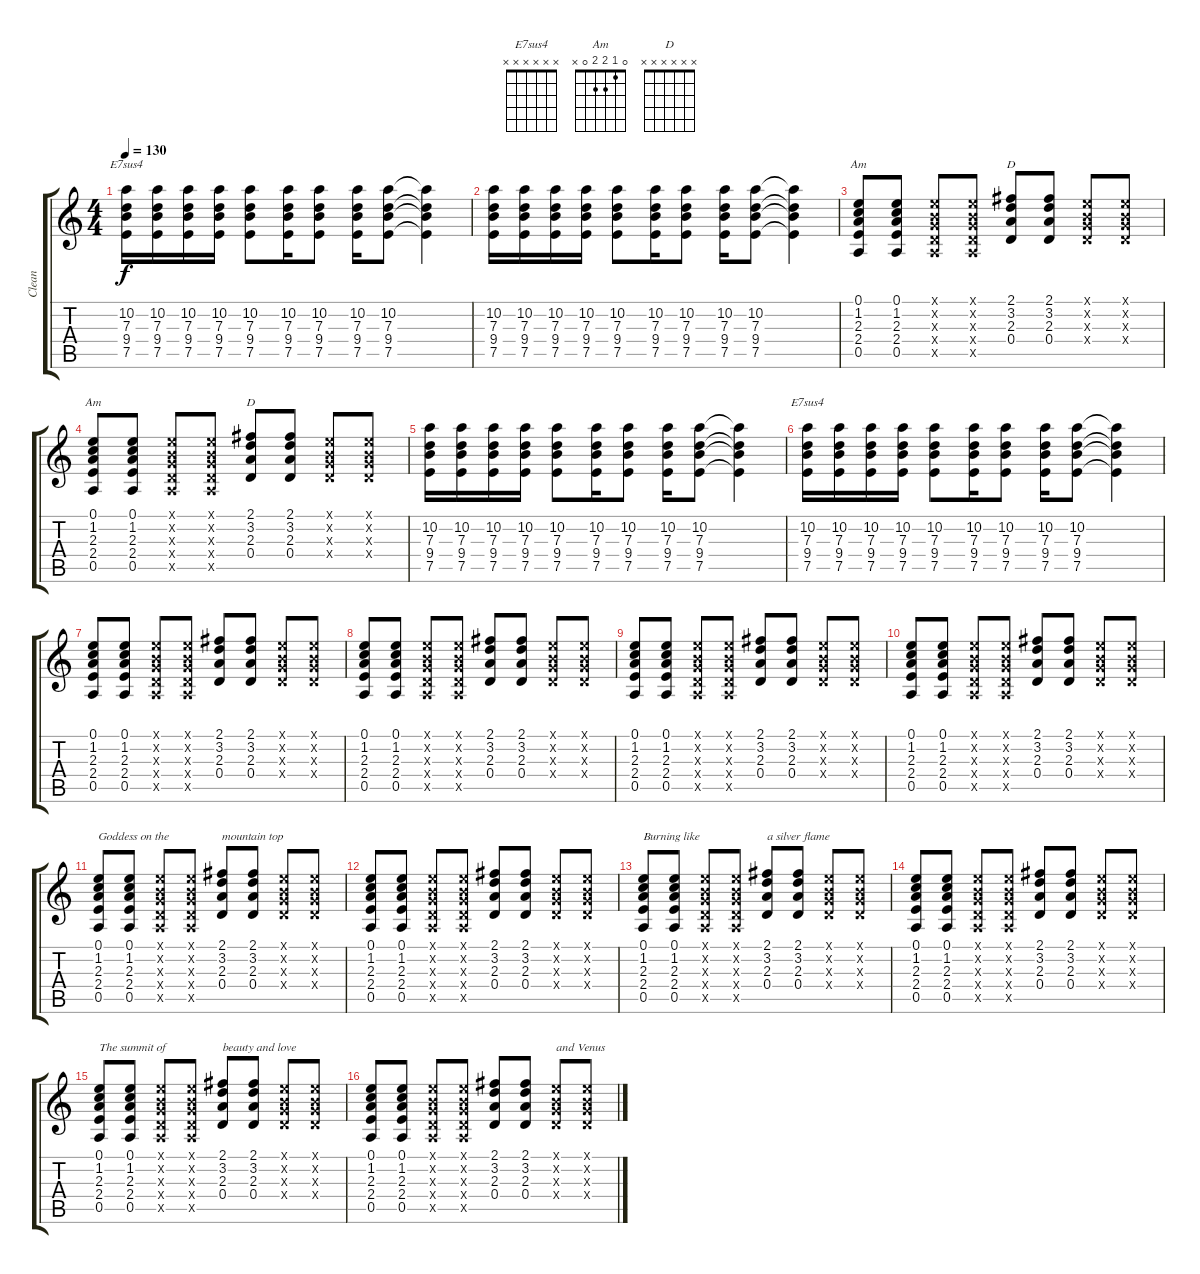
\track ("Clean" "Clean") {instrument electricguitarclean}
\staff {score tabs}
\tuning (E4 B3 G3 D3 A2 E2) {hide}
\chord ("E7sus4" x 10 7 9 7 x) {firstfret 7 barre 7}
\chord ("Am" x x x x x x)
\chord ("D" 2 3 2 0 x x) {barre 2}
\chord ("Am" 0 1 2 2 0 x)
\chord ("D" x x x x x x)
\chord ("E7sus4" x x x x x x)
\ts (4 4)
\tempo 130
\clef g2
\ks c
(10.2 7.3 9.4 7.5).16{ch "E7sus4" dy f instrument electricguitarclean} (10.2 7.3 9.4 7.5).16 (10.2 7.3 9.4 7.5).16 (10.2 7.3 9.4 7.5).16 (10.2 7.3 9.4 7.5).8 (10.2 7.3 9.4 7.5).16 (10.2 7.3 9.4 7.5).8 (10.2 7.3 9.4 7.5).16 (10.2 7.3 9.4 7.5).8 (10.2{t} 7.3{t} 9.4{t} 7.5{t}).4 |
(10.2 7.3 9.4 7.5).16 (10.2 7.3 9.4 7.5).16 (10.2 7.3 9.4 7.5).16 (10.2 7.3 9.4 7.5).16 (10.2 7.3 9.4 7.5).8 (10.2 7.3 9.4 7.5).16 (10.2 7.3 9.4 7.5).8 (10.2 7.3 9.4 7.5).16 (10.2 7.3 9.4 7.5).8 (10.2{t} 7.3{t} 9.4{t} 7.5{t}).4 |
(0.1 1.2 2.3 2.4 0.5).8{ch "Am"} (0.1 1.2 2.3 2.4 0.5).8 (0.1{x} 0.2{x} 0.3{x} 0.4{x} 0.5{x}).8 (0.1{x} 0.2{x} 0.3{x} 0.4{x} 0.5{x}).8 (2.1 3.2 2.3 0.4).8{ch "D"} (2.1 3.2 2.3 0.4).8 (0.1{x} 0.2{x} 0.3{x} 0.4{x}).8 (0.1{x} 0.2{x} 0.3{x} 0.4{x}).8 |
(0.1 1.2 2.3 2.4 0.5).8{ch "Am"} (0.1 1.2 2.3 2.4 0.5).8 (0.1{x} 0.2{x} 0.3{x} 0.4{x} 0.5{x}).8 (0.1{x} 0.2{x} 0.3{x} 0.4{x} 0.5{x}).8 (2.1 3.2 2.3 0.4).8{ch "D"} (2.1 3.2 2.3 0.4).8 (0.1{x} 0.2{x} 0.3{x} 0.4{x}).8 (0.1{x} 0.2{x} 0.3{x} 0.4{x}).8 |
(10.2 7.3 9.4 7.5).16 (10.2 7.3 9.4 7.5).16 (10.2 7.3 9.4 7.5).16 (10.2 7.3 9.4 7.5).16 (10.2 7.3 9.4 7.5).8 (10.2 7.3 9.4 7.5).16 (10.2 7.3 9.4 7.5).8 (10.2 7.3 9.4 7.5).16 (10.2 7.3 9.4 7.5).8 (10.2{t} 7.3{t} 9.4{t} 7.5{t}).4 |
(10.2 7.3 9.4 7.5).16{ch "E7sus4"} (10.2 7.3 9.4 7.5).16 (10.2 7.3 9.4 7.5).16 (10.2 7.3 9.4 7.5).16 (10.2 7.3 9.4 7.5).8 (10.2 7.3 9.4 7.5).16 (10.2 7.3 9.4 7.5).8 (10.2 7.3 9.4 7.5).16 (10.2 7.3 9.4 7.5).8 (10.2{t} 7.3{t} 9.4{t} 7.5{t}).4 |
(0.1 1.2 2.3 2.4 0.5).8 (0.1 1.2 2.3 2.4 0.5).8 (0.1{x} 0.2{x} 0.3{x} 0.4{x} 0.5{x}).8 (0.1{x} 0.2{x} 0.3{x} 0.4{x} 0.5{x}).8 (2.1 3.2 2.3 0.4).8 (2.1 3.2 2.3 0.4).8 (0.1{x} 0.2{x} 0.3{x} 0.4{x}).8 (0.1{x} 0.2{x} 0.3{x} 0.4{x}).8 |
(0.1 1.2 2.3 2.4 0.5).8 (0.1 1.2 2.3 2.4 0.5).8 (0.1{x} 0.2{x} 0.3{x} 0.4{x} 0.5{x}).8 (0.1{x} 0.2{x} 0.3{x} 0.4{x} 0.5{x}).8 (2.1 3.2 2.3 0.4).8 (2.1 3.2 2.3 0.4).8 (0.1{x} 0.2{x} 0.3{x} 0.4{x}).8 (0.1{x} 0.2{x} 0.3{x} 0.4{x}).8 |
(0.1 1.2 2.3 2.4 0.5).8{lyrics (0 "") lyrics (1 "") lyrics (2 "") lyrics (3 "") lyrics (4 "")} (0.1 1.2 2.3 2.4 0.5).8 (0.1{x} 0.2{x} 0.3{x} 0.4{x} 0.5{x}).8 (0.1{x} 0.2{x} 0.3{x} 0.4{x} 0.5{x}).8 (2.1 3.2 2.3 0.4).8 (2.1 3.2 2.3 0.4).8 (0.1{x} 0.2{x} 0.3{x} 0.4{x}).8 (0.1{x} 0.2{x} 0.3{x} 0.4{x}).8 |
(0.1 1.2 2.3 2.4 0.5).8 (0.1 1.2 2.3 2.4 0.5).8 (0.1{x} 0.2{x} 0.3{x} 0.4{x} 0.5{x}).8 (0.1{x} 0.2{x} 0.3{x} 0.4{x} 0.5{x}).8 (2.1 3.2 2.3 0.4).8 (2.1 3.2 2.3 0.4).8 (0.1{x} 0.2{x} 0.3{x} 0.4{x}).8 (0.1{x} 0.2{x} 0.3{x} 0.4{x}).8 |
(0.1 1.2 2.3 2.4 0.5).8{txt "Goddess on the"} (0.1 1.2 2.3 2.4 0.5).8 (0.1{x} 0.2{x} 0.3{x} 0.4{x} 0.5{x}).8 (0.1{x} 0.2{x} 0.3{x} 0.4{x} 0.5{x}).8 (2.1 3.2 2.3 0.4).8{txt "mountain top"} (2.1 3.2 2.3 0.4).8 (0.1{x} 0.2{x} 0.3{x} 0.4{x}).8 (0.1{x} 0.2{x} 0.3{x} 0.4{x}).8 |
(0.1 1.2 2.3 2.4 0.5).8 (0.1 1.2 2.3 2.4 0.5).8 (0.1{x} 0.2{x} 0.3{x} 0.4{x} 0.5{x}).8 (0.1{x} 0.2{x} 0.3{x} 0.4{x} 0.5{x}).8 (2.1 3.2 2.3 0.4).8 (2.1 3.2 2.3 0.4).8 (0.1{x} 0.2{x} 0.3{x} 0.4{x}).8 (0.1{x} 0.2{x} 0.3{x} 0.4{x}).8 |
(0.1 1.2 2.3 2.4 0.5).8{txt "Burning like"} (0.1 1.2 2.3 2.4 0.5).8 (0.1{x} 0.2{x} 0.3{x} 0.4{x} 0.5{x}).8 (0.1{x} 0.2{x} 0.3{x} 0.4{x} 0.5{x}).8 (2.1 3.2 2.3 0.4).8{txt "a silver flame"} (2.1 3.2 2.3 0.4).8 (0.1{x} 0.2{x} 0.3{x} 0.4{x}).8 (0.1{x} 0.2{x} 0.3{x} 0.4{x}).8 |
(0.1 1.2 2.3 2.4 0.5).8 (0.1 1.2 2.3 2.4 0.5).8 (0.1{x} 0.2{x} 0.3{x} 0.4{x} 0.5{x}).8 (0.1{x} 0.2{x} 0.3{x} 0.4{x} 0.5{x}).8 (2.1 3.2 2.3 0.4).8 (2.1 3.2 2.3 0.4).8 (0.1{x} 0.2{x} 0.3{x} 0.4{x}).8 (0.1{x} 0.2{x} 0.3{x} 0.4{x}).8 |
(0.1 1.2 2.3 2.4 0.5).8{txt "The summit of"} (0.1 1.2 2.3 2.4 0.5).8 (0.1{x} 0.2{x} 0.3{x} 0.4{x} 0.5{x}).8 (0.1{x} 0.2{x} 0.3{x} 0.4{x} 0.5{x}).8 (2.1 3.2 2.3 0.4).8{txt "beauty and love"} (2.1 3.2 2.3 0.4).8 (0.1{x} 0.2{x} 0.3{x} 0.4{x}).8 (0.1{x} 0.2{x} 0.3{x} 0.4{x}).8 |
(0.1 1.2 2.3 2.4 0.5).8 (0.1 1.2 2.3 2.4 0.5).8 (0.1{x} 0.2{x} 0.3{x} 0.4{x} 0.5{x}).8 (0.1{x} 0.2{x} 0.3{x} 0.4{x} 0.5{x}).8 (2.1 3.2 2.3 0.4).8 (2.1 3.2 2.3 0.4).8 (0.1{x} 0.2{x} 0.3{x} 0.4{x}).8{txt "and Venus"} (0.1{x} 0.2{x} 0.3{x} 0.4{x}).8
